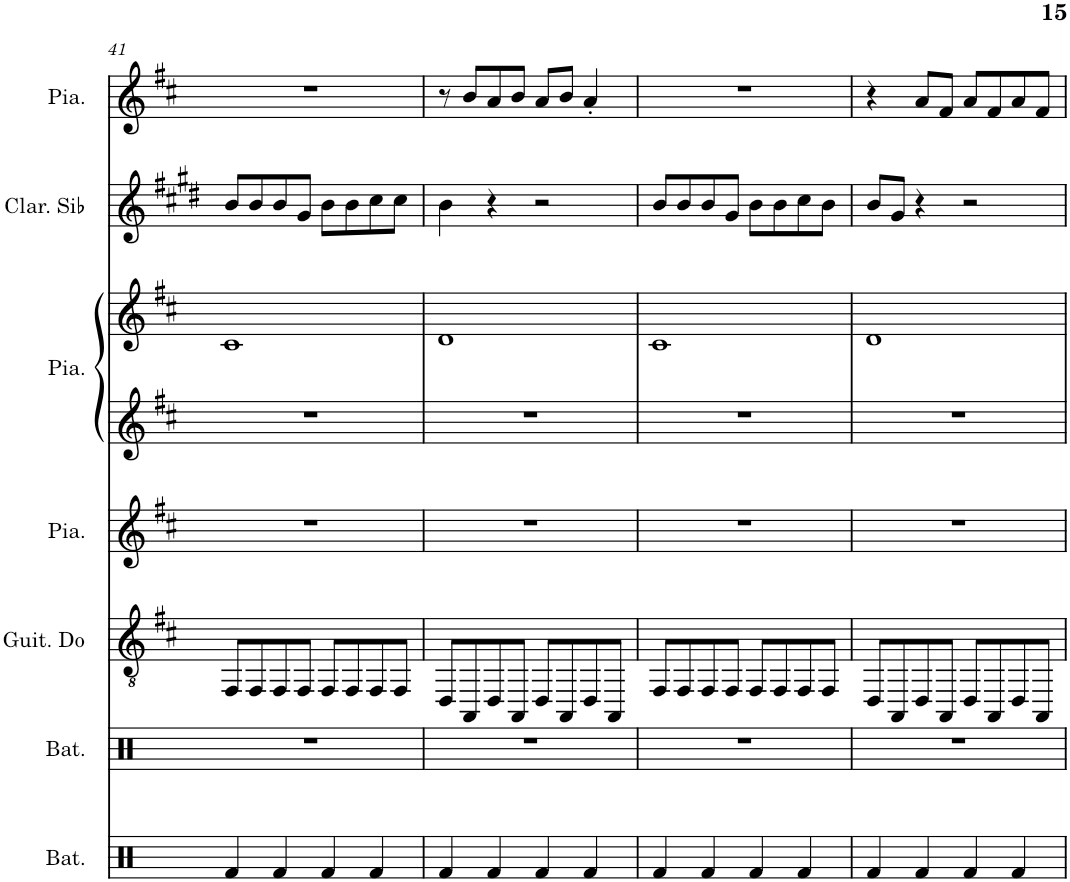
**kern	**kern	**kern	**kern	**kern	**kern	**kern	**kern
*part7	*part6	*part5	*part4	*part3	*part3	*part2	*part1
*staff8	*staff7	*staff6	*staff5	*staff4	*staff3	*staff2	*staff1
*I"Batterie	*I"Batterie	*I"Guitare Contra, Acoustic Guitar (nylon)	*I"Piano, Electric Grand Piano	*I"Piano, Bright Acoustic Piano	*	*I"Clarinette en Sib	*I"Piano, Acoustic Guitar (steel)
*I'Bat.	*I'Bat.	*	*I'Pia.	*I'Pia.	*	*I'Clar. Sib	*I'Pia.
!!LO:PB:g=z
*clefX	*clefX	*clefGv2	*clefG2	*clefG2	*clefG2	*clefG2	*clefG2
*	*	*	*	*	*	*Trd1c2	*
*k[]	*k[]	*k[f#c#]	*k[f#c#]	*k[f#c#]	*k[f#c#]	*k[f#c#g#d#]	*k[f#c#]
*M4/4	*M4/4	*M4/4	*M4/4	*M4/4	*M4/4	*M4/4	*M4/4
=41	=41	=41	=41	=41	=41	=41	=41
4Rf/	1r	8FF#/L	1r	1r	1c#	8b/L	1r
.	.	8FF#/	.	.	.	8b/	.
4Rf/	.	8FF#/	.	.	.	8b/	.
.	.	8FF#/J	.	.	.	8g#/J	.
4Rf/	.	8FF#/L	.	.	.	8b\L	.
.	.	8FF#/	.	.	.	8b\	.
4Rf/	.	8FF#/	.	.	.	8cc#\	.
.	.	8FF#/J	.	.	.	8cc#\J	.
=42	=42	=42	=42	=42	=42	=42	=42
4Rf/	1r	8DD/L	1r	1r	1d	4b\	8r
.	.	8AAA/	.	.	.	.	8b/L
4Rf/	.	8DD/	.	.	.	4r	8a/
.	.	8AAA/J	.	.	.	.	8b/J
4Rf/	.	8DD/L	.	.	.	2r	8a/L
.	.	8AAA/	.	.	.	.	8b/J
4Rf/	.	8DD/	.	.	.	.	4a'/
.	.	8AAA/J	.	.	.	.	.
=43	=43	=43	=43	=43	=43	=43	=43
4Rf/	1r	8FF#/L	1r	1r	1c#	8b/L	1r
.	.	8FF#/	.	.	.	8b/	.
4Rf/	.	8FF#/	.	.	.	8b/	.
.	.	8FF#/J	.	.	.	8g#/J	.
4Rf/	.	8FF#/L	.	.	.	8b\L	.
.	.	8FF#/	.	.	.	8b\	.
4Rf/	.	8FF#/	.	.	.	8cc#\	.
.	.	8FF#/J	.	.	.	8b\J	.
=44	=44	=44	=44	=44	=44	=44	=44
4Rf/	1r	8DD/L	1r	1r	1d	8b/L	4r
.	.	8AAA/	.	.	.	8g#/J	.
4Rf/	.	8DD/	.	.	.	4r	8a/L
.	.	8AAA/J	.	.	.	.	8f#/J
4Rf/	.	8DD/L	.	.	.	2r	8a/L
.	.	8AAA/	.	.	.	.	8f#/
4Rf/	.	8DD/	.	.	.	.	8a/
.	.	8AAA/J	.	.	.	.	8f#/J
=	=	=	=	=	=	=	=
*-	*-	*-	*-	*-	*-	*-	*-
